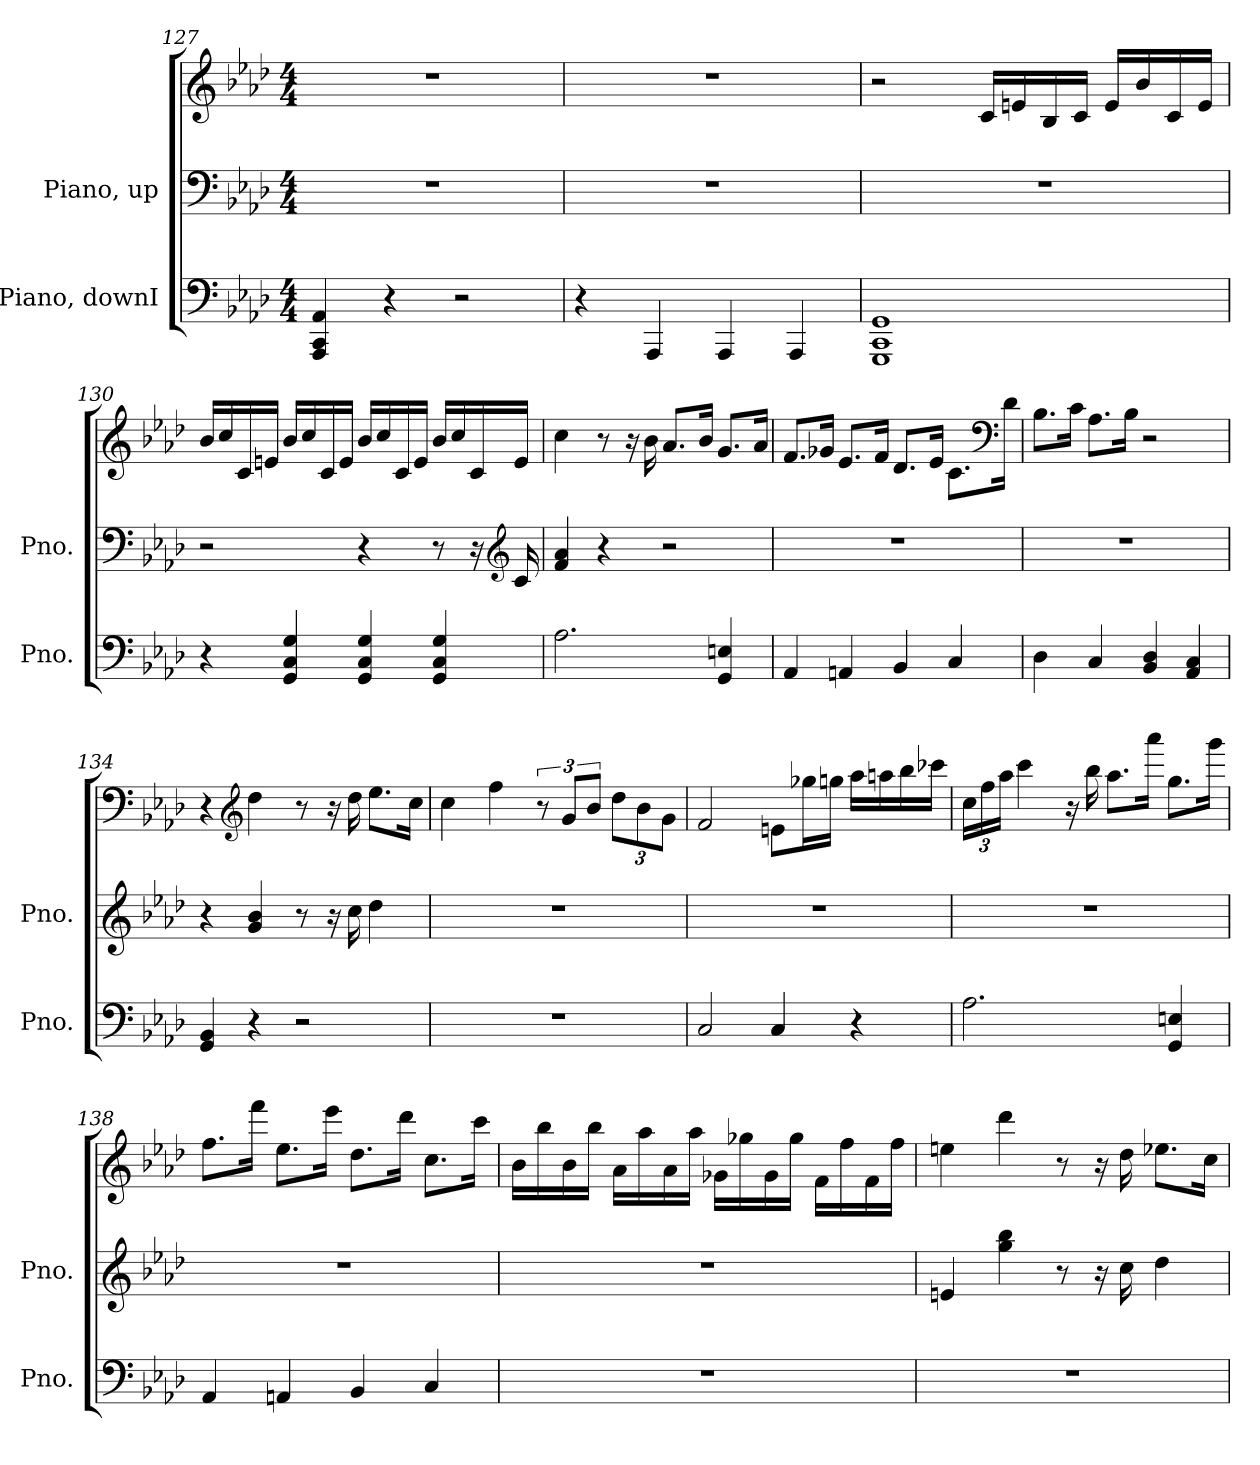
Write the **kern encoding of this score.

**kern	**kern	**kern
*part2	*part1	*part1
*staff3	*staff2	*staff1
*I"Piano, downI	*I"Piano, up	*
*I'Pno.	*I'Pno.	*
*clefF4	*clefF4	*clefG2
*k[b-e-a-d-]	*k[b-e-a-d-]	*k[b-e-a-d-]
*M4/4	*M4/4	*M4/4
=127	=127	=127
4AAA-/ 4CC/ 4AA-/	1r	1r
4r	.	.
2r	.	.
=128	=128	=128
4r	1r	1r
4AAA-/	.	.
4AAA-/	.	.
4AAA-/	.	.
=129	=129	=129
1GGG 1CC 1GG	1r	2r
.	.	16c/LL
.	.	16en/
.	.	16B-/
.	.	16c/JJ
.	.	16e/LL
.	.	16b-/
.	.	16c/
.	.	16e/JJ
!!LO:LB:g=z
=130	=130	=130
4r	2r	16b-/LL
.	.	16cc/
.	.	16c/
.	.	16en/JJ
4GG/ 4C/ 4G/	.	16b-/LL
.	.	16cc/
.	.	16c/
.	.	16e/JJ
4GG/ 4C/ 4G/	4r	16b-/LL
.	.	16cc/
.	.	16c/
.	.	16e/JJ
4GG/ 4C/ 4G/	8r	16b-/LL
.	.	16cc/
.	16r	16c/
*	*clefG2	*
.	16c/	16e/JJ
=131	=131	=131
2.A-\	4f/ 4a-/	4cc\
.	4r	8r
.	.	16r
.	.	16b-\
.	2r	8.a-/L
.	.	16b-/Jk
4GG/ 4En/	.	8.g/L
.	.	16a-/Jk
=132	=132	=132
4AA-/	1r	8.f/L
.	.	16g-X/Jk
4AAn/	.	8.e-/L
.	.	16f/Jk
4BB-/	.	8.d-/L
.	.	16e-/Jk
4C/	.	8.c\L
*	*	*clefF4
.	.	16d-\Jk
!!LO:PB:g=z
=133	=133	=133
4D-\	1r	8.B-\L
.	.	16c\Jk
4C/	.	8.A-\L
.	.	16B-\Jk
4BB-/ 4D-/	.	2r
4AA-/ 4C/	.	.
=134	=134	=134
4GG/ 4BB-/	4r	4r
*	*	*clefG2
4r	4g/ 4b-/	4dd-\
2r	8r	8r
.	16r	16r
.	16cc\	16dd-\
.	4dd-\	8.ee-\L
.	.	16cc\Jk
=135	=135	=135
1r	1r	4cc\
.	.	4ff\
.	.	12r
.	.	12g/L
.	.	12b-/J
*	*	*Xbrackettup
.	.	12dd-\L
.	.	12b-\
.	.	12g\J
=136	=136	=136
2C/	1r	2f/
4C/	.	8en\L
.	.	16gg-X\L
.	.	16ggn\JJ
4r	.	16aa-\LL
.	.	16aan\
.	.	16bb-\
.	.	16ccc-X\JJ
!!LO:LB:g=z
=137	=137	=137
2.A-\	1r	24cc\LL
.	.	24ff\
.	.	24aa-\JJ
.	.	4ccc\
.	.	16r
.	.	16bb-\
.	.	8.aa-\L
.	.	16aaa-\Jk
4GG/ 4En/	.	8.gg\L
.	.	16ggg\Jk
=138	=138	=138
4AA-/	1r	8.ff\L
.	.	16fff\Jk
4AAn/	.	8.ee-\L
.	.	16eee-\Jk
4BB-/	.	8.dd-\L
.	.	16ddd-\Jk
4C/	.	8.cc\L
.	.	16ccc\Jk
=139	=139	=139
1r	1r	16b-\LL
.	.	16bb-\
.	.	16b-\
.	.	16bb-\JJ
.	.	16a-\LL
.	.	16aa-\
.	.	16a-\
.	.	16aa-\JJ
.	.	16g-X\LL
.	.	16gg-X\
.	.	16g-\
.	.	16gg-\JJ
.	.	16f\LL
.	.	16ff\
.	.	16f\
.	.	16ff\JJ
!!LO:LB:g=z
=140	=140	=140
1r	4en/	4een\
.	4gg\ 4bb-\	4ddd-\
.	8r	8r
.	16r	16r
.	16cc\	16dd-\
.	4dd-\	8.ee-X\L
.	.	16cc\Jk
=	=	=
*-	*-	*-
